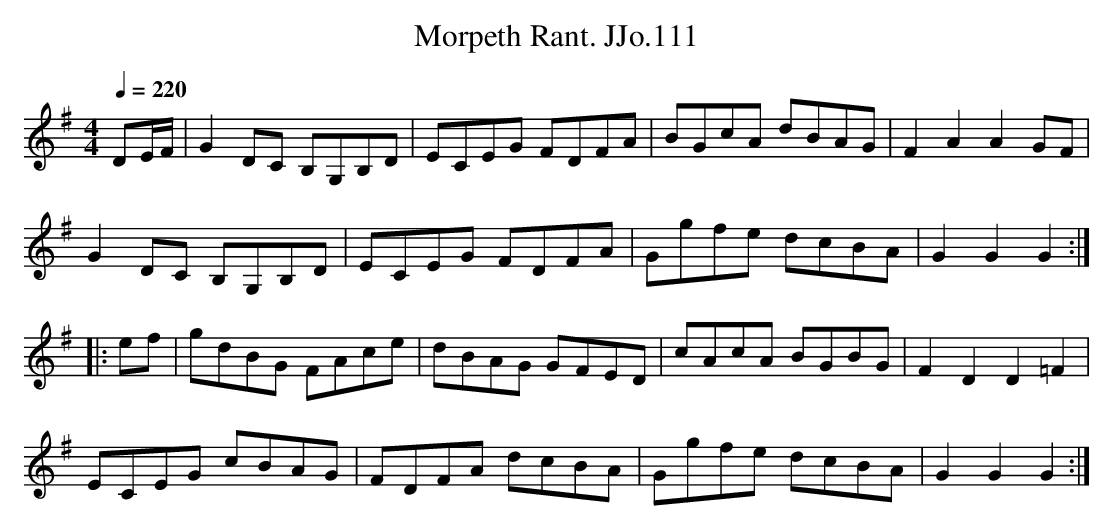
X:1
T:Morpeth Rant. JJo.111
M:4/4
L:1/8
Q:1/4=220
K:G
DE/F/|G2DC B,G,B,D|ECEG FDFA|BGcA dBAG|F2A2A2 GF|
G2DC B,G,B,D|ECEG FDFA|Ggfe dcBA|G2G2G2:|
|:ef|gdBG FAce|dBAG G-FED|cAcA BGBG|F2D2D2=F2|
ECEG cBAG|FDFA dcBA|Ggfe dcBA|G2G2G2:|
